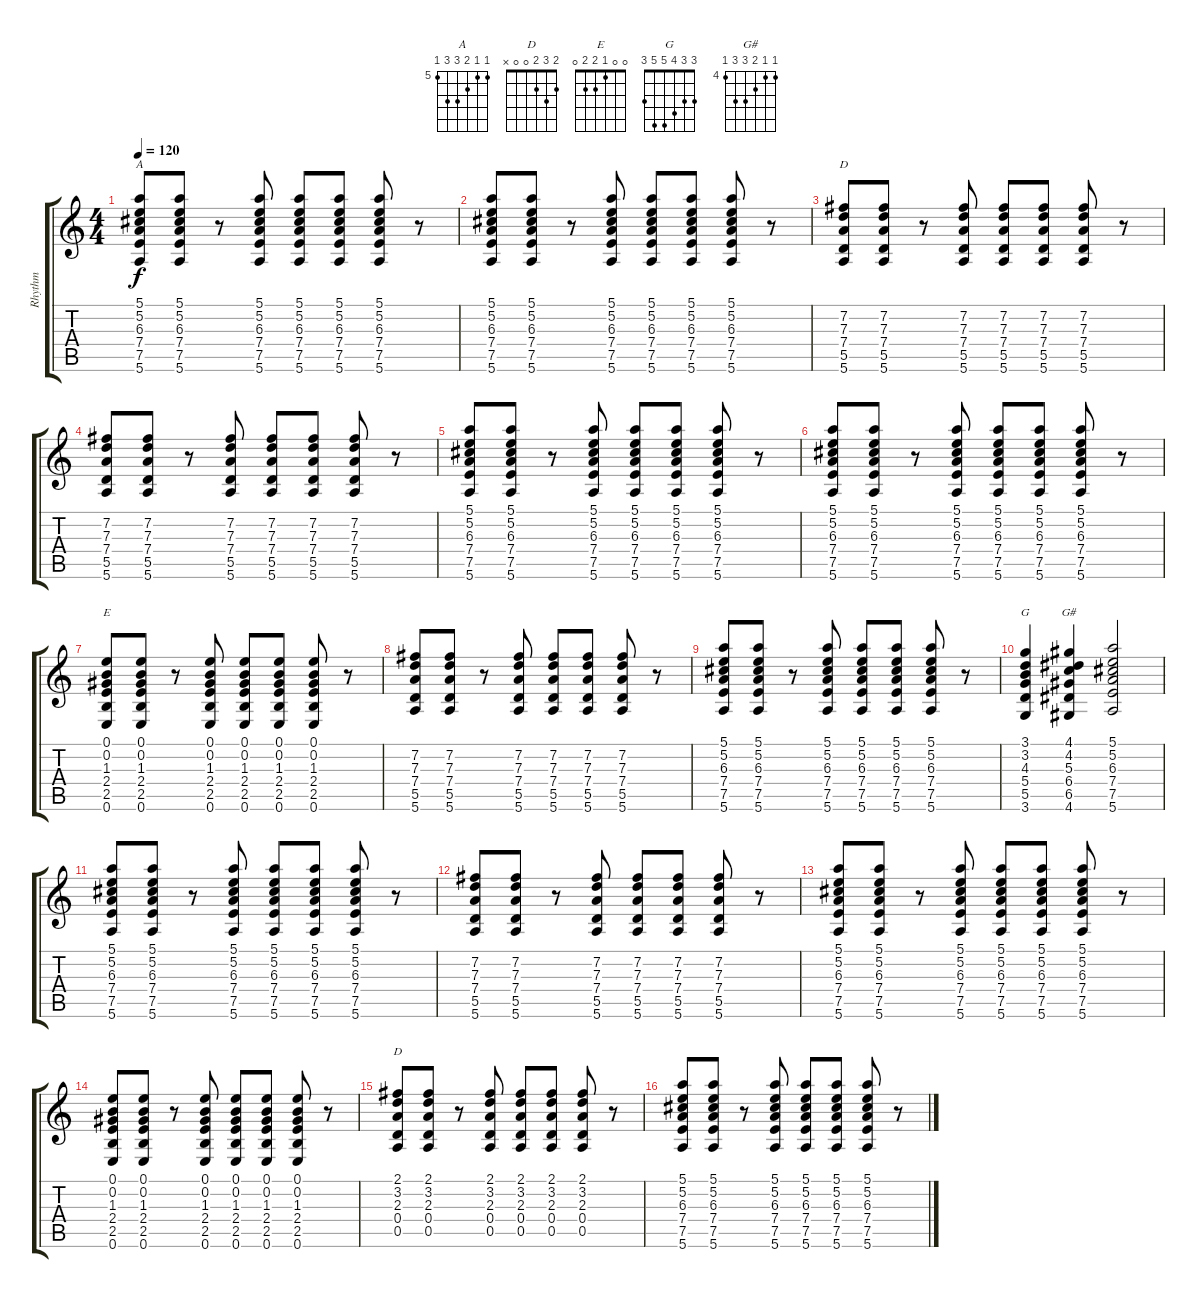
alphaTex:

\track ("Rhythm" "Rhythm") {instrument electricguitarjazz}
\staff {score tabs}
\tuning (E4 B3 G3 D3 A2 E2) {hide}
\chord ("A" 5 5 6 7 7 5) {firstfret 5}
\chord ("D" x 7 7 7 5 5) {firstfret 5}
\chord ("E" 0 0 1 2 2 0)
\chord ("G" 3 3 4 5 5 3)
\chord ("G#" 4 4 5 6 6 4) {firstfret 4}
\chord ("D" 2 3 2 0 0 x)
\ts (4 4)
\tempo 120
\clef g2
\ks c
(5.1 5.2 6.3 7.4 7.5 5.6).8{ch "A" dy f} (5.1 5.2 6.3 7.4 7.5 5.6).8 r.8 (5.1 5.2 6.3 7.4 7.5 5.6).8 (5.1 5.2 6.3 7.4 7.5 5.6).8 (5.1 5.2 6.3 7.4 7.5 5.6).8 (5.1 5.2 6.3 7.4 7.5 5.6).8 r.8 |
(5.1 5.2 6.3 7.4 7.5 5.6).8 (5.1 5.2 6.3 7.4 7.5 5.6).8 r.8 (5.1 5.2 6.3 7.4 7.5 5.6).8 (5.1 5.2 6.3 7.4 7.5 5.6).8 (5.1 5.2 6.3 7.4 7.5 5.6).8 (5.1 5.2 6.3 7.4 7.5 5.6).8 r.8 |
(7.2 7.3 7.4 5.5 5.6).8{ch "D"} (7.2 7.3 7.4 5.5 5.6).8 r.8 (7.2 7.3 7.4 5.5 5.6).8 (7.2 7.3 7.4 5.5 5.6).8 (7.2 7.3 7.4 5.5 5.6).8 (7.2 7.3 7.4 5.5 5.6).8 r.8 |
(7.2 7.3 7.4 5.5 5.6).8 (7.2 7.3 7.4 5.5 5.6).8 r.8 (7.2 7.3 7.4 5.5 5.6).8 (7.2 7.3 7.4 5.5 5.6).8 (7.2 7.3 7.4 5.5 5.6).8 (7.2 7.3 7.4 5.5 5.6).8 r.8 |
(5.1 5.2 6.3 7.4 7.5 5.6).8 (5.1 5.2 6.3 7.4 7.5 5.6).8 r.8 (5.1 5.2 6.3 7.4 7.5 5.6).8 (5.1 5.2 6.3 7.4 7.5 5.6).8 (5.1 5.2 6.3 7.4 7.5 5.6).8 (5.1 5.2 6.3 7.4 7.5 5.6).8 r.8 |
(5.1 5.2 6.3 7.4 7.5 5.6).8 (5.1 5.2 6.3 7.4 7.5 5.6).8 r.8 (5.1 5.2 6.3 7.4 7.5 5.6).8 (5.1 5.2 6.3 7.4 7.5 5.6).8 (5.1 5.2 6.3 7.4 7.5 5.6).8 (5.1 5.2 6.3 7.4 7.5 5.6).8 r.8 |
(0.1 0.2 1.3 2.4 2.5 0.6).8{ch "E"} (0.1 0.2 1.3 2.4 2.5 0.6).8 r.8 (0.1 0.2 1.3 2.4 2.5 0.6).8 (0.1 0.2 1.3 2.4 2.5 0.6).8 (0.1 0.2 1.3 2.4 2.5 0.6).8 (0.1 0.2 1.3 2.4 2.5 0.6).8 r.8 |
(7.2 7.3 7.4 5.5 5.6).8 (7.2 7.3 7.4 5.5 5.6).8 r.8 (7.2 7.3 7.4 5.5 5.6).8 (7.2 7.3 7.4 5.5 5.6).8 (7.2 7.3 7.4 5.5 5.6).8 (7.2 7.3 7.4 5.5 5.6).8 r.8 |
(5.1 5.2 6.3 7.4 7.5 5.6).8 (5.1 5.2 6.3 7.4 7.5 5.6).8 r.8 (5.1 5.2 6.3 7.4 7.5 5.6).8 (5.1 5.2 6.3 7.4 7.5 5.6).8 (5.1 5.2 6.3 7.4 7.5 5.6).8 (5.1 5.2 6.3 7.4 7.5 5.6).8 r.8 |
(3.1 3.2 4.3 5.4 5.5 3.6).4{ch "G"} (4.1 4.2 5.3 6.4 6.5 4.6).4{ch "G#"} (5.1 5.2 6.3 7.4 7.5 5.6).2 |
(5.1 5.2 6.3 7.4 7.5 5.6).8 (5.1 5.2 6.3 7.4 7.5 5.6).8 r.8 (5.1 5.2 6.3 7.4 7.5 5.6).8 (5.1 5.2 6.3 7.4 7.5 5.6).8 (5.1 5.2 6.3 7.4 7.5 5.6).8 (5.1 5.2 6.3 7.4 7.5 5.6).8 r.8 |
(7.2 7.3 7.4 5.5 5.6).8 (7.2 7.3 7.4 5.5 5.6).8 r.8 (7.2 7.3 7.4 5.5 5.6).8 (7.2 7.3 7.4 5.5 5.6).8 (7.2 7.3 7.4 5.5 5.6).8 (7.2 7.3 7.4 5.5 5.6).8 r.8 |
(5.1 5.2 6.3 7.4 7.5 5.6).8 (5.1 5.2 6.3 7.4 7.5 5.6).8 r.8 (5.1 5.2 6.3 7.4 7.5 5.6).8 (5.1 5.2 6.3 7.4 7.5 5.6).8 (5.1 5.2 6.3 7.4 7.5 5.6).8 (5.1 5.2 6.3 7.4 7.5 5.6).8 r.8 |
(0.1 0.2 1.3 2.4 2.5 0.6).8 (0.1 0.2 1.3 2.4 2.5 0.6).8 r.8 (0.1 0.2 1.3 2.4 2.5 0.6).8 (0.1 0.2 1.3 2.4 2.5 0.6).8 (0.1 0.2 1.3 2.4 2.5 0.6).8 (0.1 0.2 1.3 2.4 2.5 0.6).8 r.8 |
(2.1 3.2 2.3 0.4 0.5).8{ch "D"} (2.1 3.2 2.3 0.4 0.5).8 r.8 (2.1 3.2 2.3 0.4 0.5).8 (2.1 3.2 2.3 0.4 0.5).8 (2.1 3.2 2.3 0.4 0.5).8 (2.1 3.2 2.3 0.4 0.5).8 r.8 |
(5.1 5.2 6.3 7.4 7.5 5.6).8 (5.1 5.2 6.3 7.4 7.5 5.6).8 r.8 (5.1 5.2 6.3 7.4 7.5 5.6).8 (5.1 5.2 6.3 7.4 7.5 5.6).8 (5.1 5.2 6.3 7.4 7.5 5.6).8 (5.1 5.2 6.3 7.4 7.5 5.6).8 r.8
